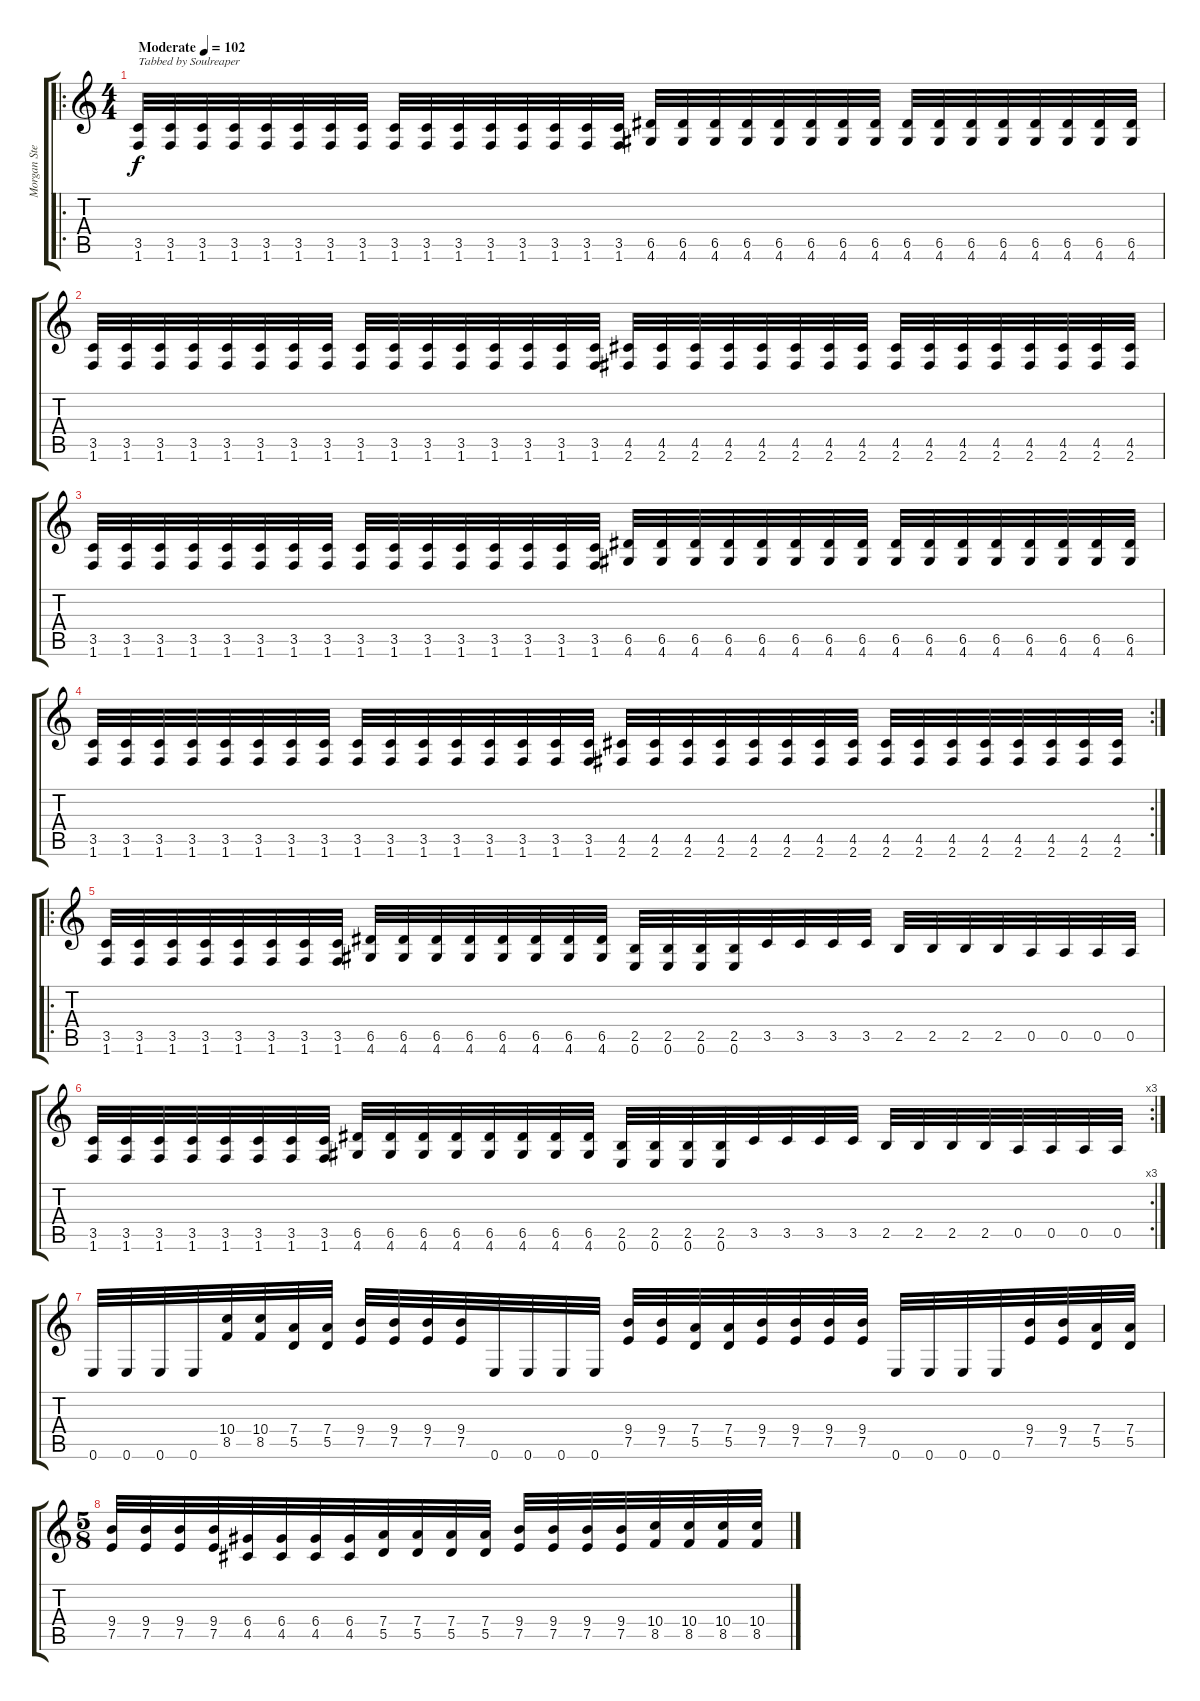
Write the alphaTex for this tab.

\track ("Morgan Steinmeyer Håkansson" "Morgan Ste") {instrument distortionguitar}
\staff {score tabs}
\tuning (E4 B3 G3 D3 A2 E2) {hide}
\ro
\ts (4 4)
\tempo (102 "Moderate")
\clef g2
\ks c
(3.5 1.6).32{txt "Tabbed by Soulreaper" dy f instrument distortionguitar} (3.5 1.6).32 (3.5 1.6).32 (3.5 1.6).32 (3.5 1.6).32 (3.5 1.6).32 (3.5 1.6).32 (3.5 1.6).32 (3.5 1.6).32 (3.5 1.6).32 (3.5 1.6).32 (3.5 1.6).32 (3.5 1.6).32 (3.5 1.6).32 (3.5 1.6).32 (3.5 1.6).32 (6.5 4.6).32 (6.5 4.6).32 (6.5 4.6).32 (6.5 4.6).32 (6.5 4.6).32 (6.5 4.6).32 (6.5 4.6).32 (6.5 4.6).32 (6.5 4.6).32 (6.5 4.6).32 (6.5 4.6).32 (6.5 4.6).32 (6.5 4.6).32 (6.5 4.6).32 (6.5 4.6).32 (6.5 4.6).32 |
(3.5 1.6).32 (3.5 1.6).32 (3.5 1.6).32 (3.5 1.6).32 (3.5 1.6).32 (3.5 1.6).32 (3.5 1.6).32 (3.5 1.6).32 (3.5 1.6).32 (3.5 1.6).32 (3.5 1.6).32 (3.5 1.6).32 (3.5 1.6).32 (3.5 1.6).32 (3.5 1.6).32 (3.5 1.6).32 (4.5 2.6).32 (4.5 2.6).32 (4.5 2.6).32 (4.5 2.6).32 (4.5 2.6).32 (4.5 2.6).32 (4.5 2.6).32 (4.5 2.6).32 (4.5 2.6).32 (4.5 2.6).32 (4.5 2.6).32 (4.5 2.6).32 (4.5 2.6).32 (4.5 2.6).32 (4.5 2.6).32 (4.5 2.6).32 |
(3.5 1.6).32 (3.5 1.6).32 (3.5 1.6).32 (3.5 1.6).32 (3.5 1.6).32 (3.5 1.6).32 (3.5 1.6).32 (3.5 1.6).32 (3.5 1.6).32 (3.5 1.6).32 (3.5 1.6).32 (3.5 1.6).32 (3.5 1.6).32 (3.5 1.6).32 (3.5 1.6).32 (3.5 1.6).32 (6.5 4.6).32 (6.5 4.6).32 (6.5 4.6).32 (6.5 4.6).32 (6.5 4.6).32 (6.5 4.6).32 (6.5 4.6).32 (6.5 4.6).32 (6.5 4.6).32 (6.5 4.6).32 (6.5 4.6).32 (6.5 4.6).32 (6.5 4.6).32 (6.5 4.6).32 (6.5 4.6).32 (6.5 4.6).32 |
\rc 2
(3.5 1.6).32 (3.5 1.6).32 (3.5 1.6).32 (3.5 1.6).32 (3.5 1.6).32 (3.5 1.6).32 (3.5 1.6).32 (3.5 1.6).32 (3.5 1.6).32 (3.5 1.6).32 (3.5 1.6).32 (3.5 1.6).32 (3.5 1.6).32 (3.5 1.6).32 (3.5 1.6).32 (3.5 1.6).32 (4.5 2.6).32 (4.5 2.6).32 (4.5 2.6).32 (4.5 2.6).32 (4.5 2.6).32 (4.5 2.6).32 (4.5 2.6).32 (4.5 2.6).32 (4.5 2.6).32 (4.5 2.6).32 (4.5 2.6).32 (4.5 2.6).32 (4.5 2.6).32 (4.5 2.6).32 (4.5 2.6).32 (4.5 2.6).32 |
\ro
(3.5 1.6).32 (3.5 1.6).32 (3.5 1.6).32 (3.5 1.6).32 (3.5 1.6).32 (3.5 1.6).32 (3.5 1.6).32 (3.5 1.6).32 (6.5 4.6).32 (6.5 4.6).32 (6.5 4.6).32 (6.5 4.6).32 (6.5 4.6).32 (6.5 4.6).32 (6.5 4.6).32 (6.5 4.6).32 (2.5 0.6).32 (2.5 0.6).32 (2.5 0.6).32 (2.5 0.6).32 3.5.32 3.5.32 3.5.32 3.5.32 2.5.32 2.5.32 2.5.32 2.5.32 0.5.32 0.5.32 0.5.32 0.5.32 |
\rc 3
(3.5 1.6).32 (3.5 1.6).32 (3.5 1.6).32 (3.5 1.6).32 (3.5 1.6).32 (3.5 1.6).32 (3.5 1.6).32 (3.5 1.6).32 (6.5 4.6).32 (6.5 4.6).32 (6.5 4.6).32 (6.5 4.6).32 (6.5 4.6).32 (6.5 4.6).32 (6.5 4.6).32 (6.5 4.6).32 (2.5 0.6).32 (2.5 0.6).32 (2.5 0.6).32 (2.5 0.6).32 3.5.32 3.5.32 3.5.32 3.5.32 2.5.32 2.5.32 2.5.32 2.5.32 0.5.32 0.5.32 0.5.32 0.5.32 |
0.6.32 0.6.32 0.6.32 0.6.32 (10.4 8.5).32 (10.4 8.5).32 (7.4 5.5).32 (7.4 5.5).32 (9.4 7.5).32 (9.4 7.5).32 (9.4 7.5).32 (9.4 7.5).32 0.6.32 0.6.32 0.6.32 0.6.32 (9.4 7.5).32 (9.4 7.5).32 (7.4 5.5).32 (7.4 5.5).32 (9.4 7.5).32 (9.4 7.5).32 (9.4 7.5).32 (9.4 7.5).32 0.6.32 0.6.32 0.6.32 0.6.32 (9.4 7.5).32 (9.4 7.5).32 (7.4 5.5).32 (7.4 5.5).32 |
\ts (5 8)
(9.4 7.5).32 (9.4 7.5).32 (9.4 7.5).32 (9.4 7.5).32 (6.4 4.5).32 (6.4 4.5).32 (6.4 4.5).32 (6.4 4.5).32 (7.4 5.5).32 (7.4 5.5).32 (7.4 5.5).32 (7.4 5.5).32 (9.4 7.5).32 (9.4 7.5).32 (9.4 7.5).32 (9.4 7.5).32 (10.4 8.5).32 (10.4 8.5).32 (10.4 8.5).32 (10.4 8.5).32
